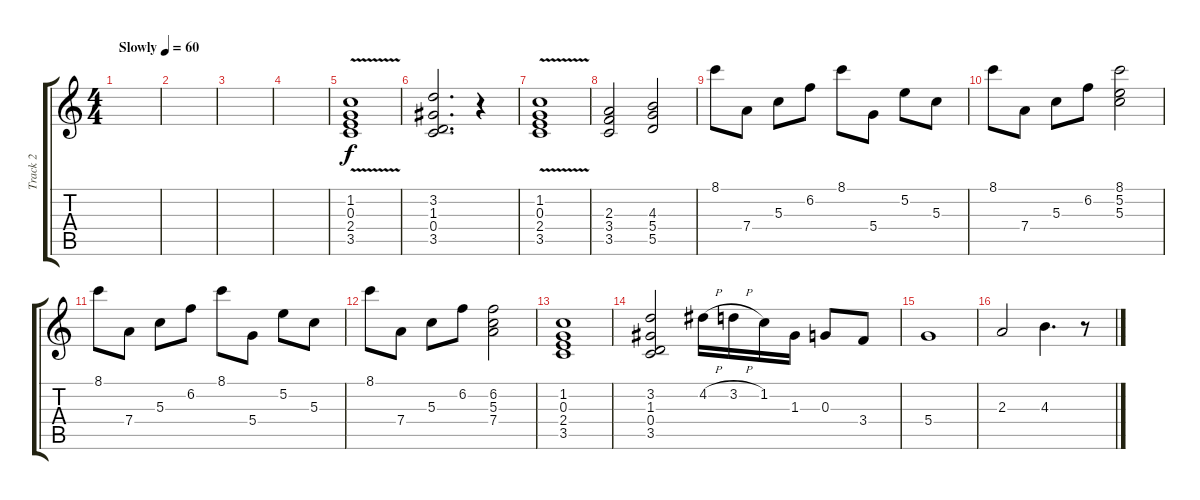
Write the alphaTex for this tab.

\track ("Track 2" "Track 2") {instrument electricguitarclean}
\staff {score tabs}
\tuning (E4 B3 G3 D3 A2 E2) {hide}
\ts (4 4)
\tempo (60 "Slowly")
\clef g2
\ks c
|
|
|
|
(1.2 0.3 2.4 3.5{v}).1 |
(3.2 1.3 0.4 3.5).2{d} r.4 |
(1.2 0.3 2.4 3.5{v}).1 |
(2.3 3.4 3.5).2 (4.3 5.4 5.5).2 |
8.1.8 7.4.8 5.3.8 6.2.8 8.1.8 5.4.8 5.2.8 5.3.8 |
8.1.8 7.4.8 5.3.8 6.2.8 (8.1 5.2 5.3).2 |
8.1.8 7.4.8 5.3.8 6.2.8 8.1.8 5.4.8 5.2.8 5.3.8 |
8.1.8 7.4.8 5.3.8 6.2.8 (6.2 5.3 7.4).2 |
(1.2 0.3 2.4 3.5).1 |
(3.2 1.3 0.4 3.5).2 4.2{h}.16 3.2{h}.16 1.2.16 1.3.16 0.3.8 3.4.8 |
5.4.1 |
2.3.2 4.3.4{d} r.8
